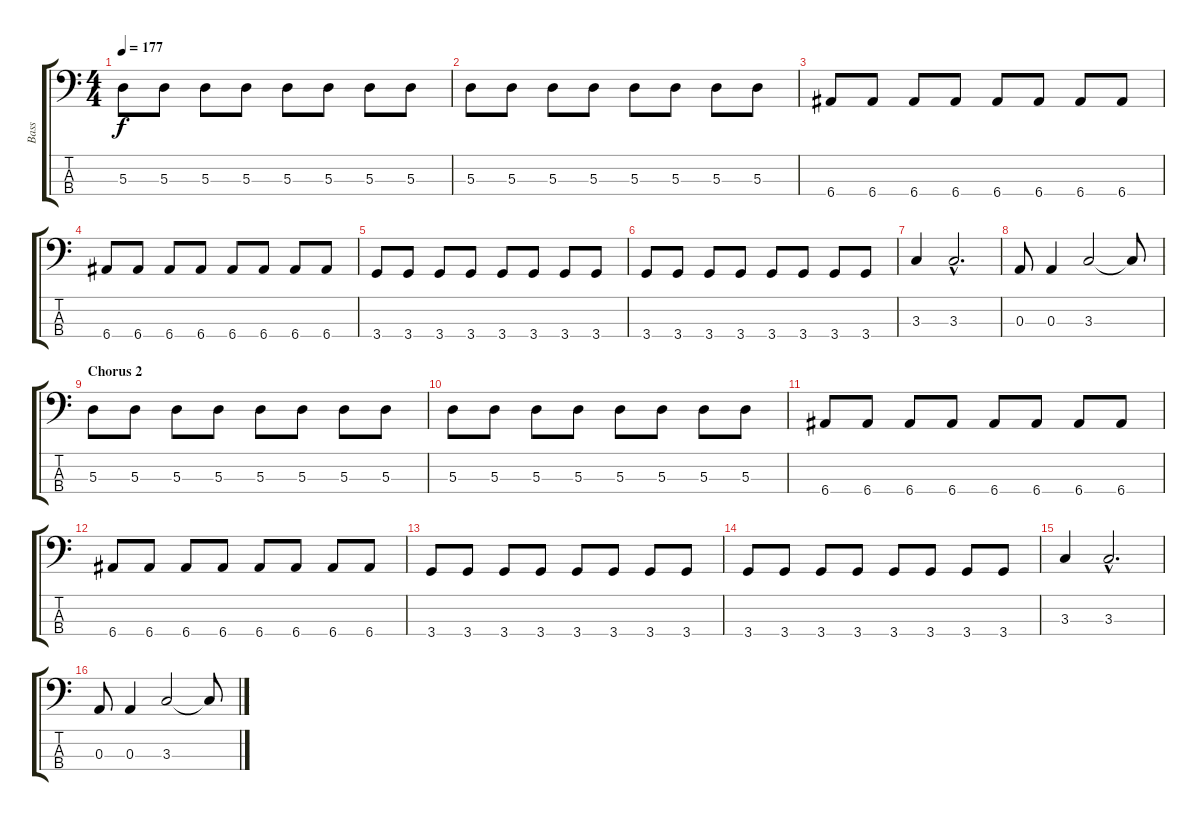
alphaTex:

\track ("Bass" "Bass") {instrument electricbassfinger}
\staff {score tabs}
\tuning (G2 D2 A1 E1) {hide}
\ts (4 4)
\tempo 177
\clef f4
\ks c
5.3.8{dy f} 5.3.8 5.3.8 5.3.8 5.3.8 5.3.8 5.3.8 5.3.8 |
5.3.8 5.3.8 5.3.8 5.3.8 5.3.8 5.3.8 5.3.8 5.3.8 |
6.4.8 6.4.8 6.4.8 6.4.8 6.4.8 6.4.8 6.4.8 6.4.8 |
6.4.8 6.4.8 6.4.8 6.4.8 6.4.8 6.4.8 6.4.8 6.4.8 |
3.4.8 3.4.8 3.4.8 3.4.8 3.4.8 3.4.8 3.4.8 3.4.8 |
3.4.8 3.4.8 3.4.8 3.4.8 3.4.8 3.4.8 3.4.8 3.4.8 |
3.3.4 3.3{hac}.2{d} |
0.3.8 0.3.4 3.3.2 3.3{t}.8 |
\section ("" "Chorus 2")
5.3.8 5.3.8 5.3.8 5.3.8 5.3.8 5.3.8 5.3.8 5.3.8 |
5.3.8 5.3.8 5.3.8 5.3.8 5.3.8 5.3.8 5.3.8 5.3.8 |
6.4.8 6.4.8 6.4.8 6.4.8 6.4.8 6.4.8 6.4.8 6.4.8 |
6.4.8 6.4.8 6.4.8 6.4.8 6.4.8 6.4.8 6.4.8 6.4.8 |
3.4.8 3.4.8 3.4.8 3.4.8 3.4.8 3.4.8 3.4.8 3.4.8 |
3.4.8 3.4.8 3.4.8 3.4.8 3.4.8 3.4.8 3.4.8 3.4.8 |
3.3.4 3.3{hac}.2{d} |
0.3.8 0.3.4 3.3.2 3.3{t}.8
